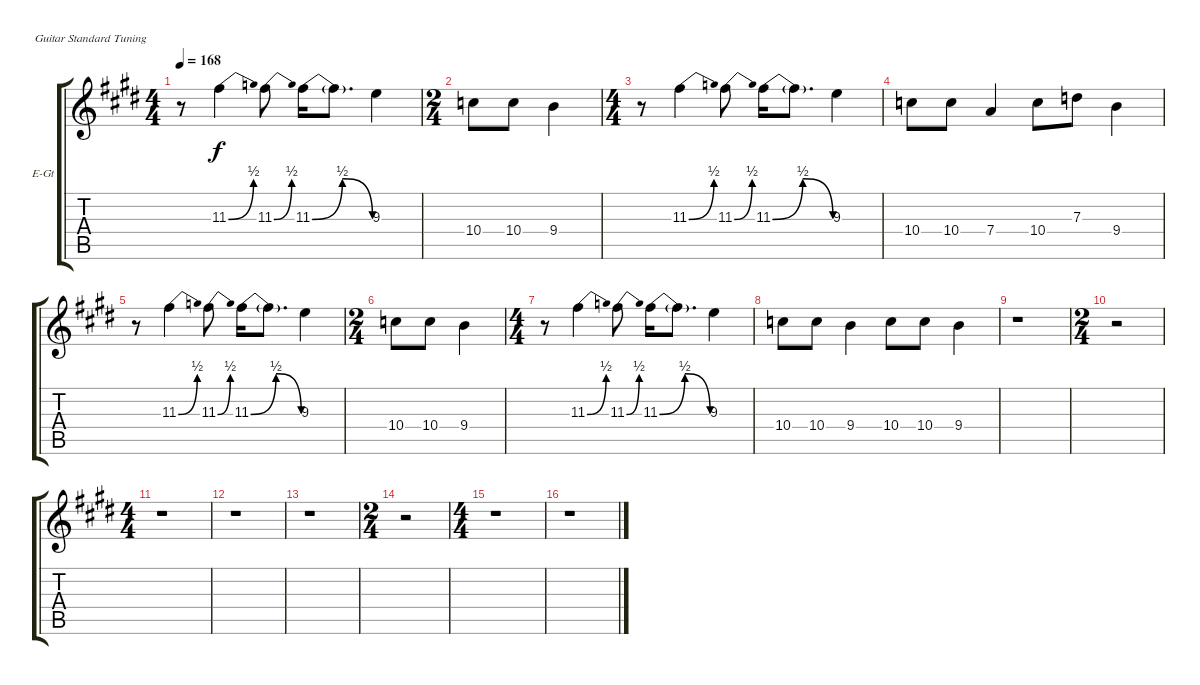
\bracketExtendMode groupsimilarinstruments
\firstSystemTrackNameOrientation horizontal
\otherSystemsTrackNameOrientation horizontal
\track ("Guitar IV" "E-Gt") {instrument overdrivenguitar}
\staff {score tabs}
\tuning (E4 B3 G3 D3 A2 E2)
\ts (4 4)
\tempo 168
\clef g2
\scale
1.07818
\ks e
r.8{dy f} 11.3{be (bend 0 0 15 2)}.4 11.3{be (bend 0 0 16.2 2)}.8 11.3{be (bendrelease 0 0 10.799999999999999 2 20.4 2 30 0)}.16 11.3{t}.8{d} 9.3.4 |
\ts (2 4)
\scale
0.921816 10.4.8 10.4.8 9.4.4 |
\ts (4 4)
\scale
1.10845 r.8 11.3{be (bend 0 0 15 2)}.4 11.3{be (bend 0 0 16.2 2)}.8 11.3{be (bendrelease 0 0 10.799999999999999 2 20.4 2 30 0)}.16 11.3{t}.8{d} 9.3.4 |
\scale
0.891551 10.4.8 10.4.8 7.4.4 10.4.8 7.3.8 9.4.4 |
\scale
1.07818 r.8 11.3{be (bend 0 0 15 2)}.4 11.3{be (bend 0 0 16.2 2)}.8 11.3{be (bendrelease 0 0 10.799999999999999 2 20.4 2 30 0)}.16 11.3{t}.8{d} 9.3.4 |
\ts (2 4)
\scale
0.921816 10.4.8 10.4.8 9.4.4 |
\ts (4 4)
\scale
1.10845 r.8 11.3{be (bend 0 0 15 2)}.4 11.3{be (bend 0 0 16.2 2)}.8 11.3{be (bendrelease 0 0 10.799999999999999 2 20.4 2 30 0)}.16 11.3{t}.8{d} 9.3.4 |
\scale
0.891551 10.4.8 10.4.8 9.4.4 10.4.8 10.4.8 9.4.4 |
\scale
1.07818 r.1 |
\ts (2 4)
\scale
0.921816 r.2 |
\ts (4 4)
\scale
1.10845 r.1 |
\scale
0.891551 r.1 |
\scale
1.07818 r.1 |
\ts (2 4)
\scale
0.921816 r.2 |
\ts (4 4)
\scale
1.10845 r.1 |
\scale
0.891551 r.1
